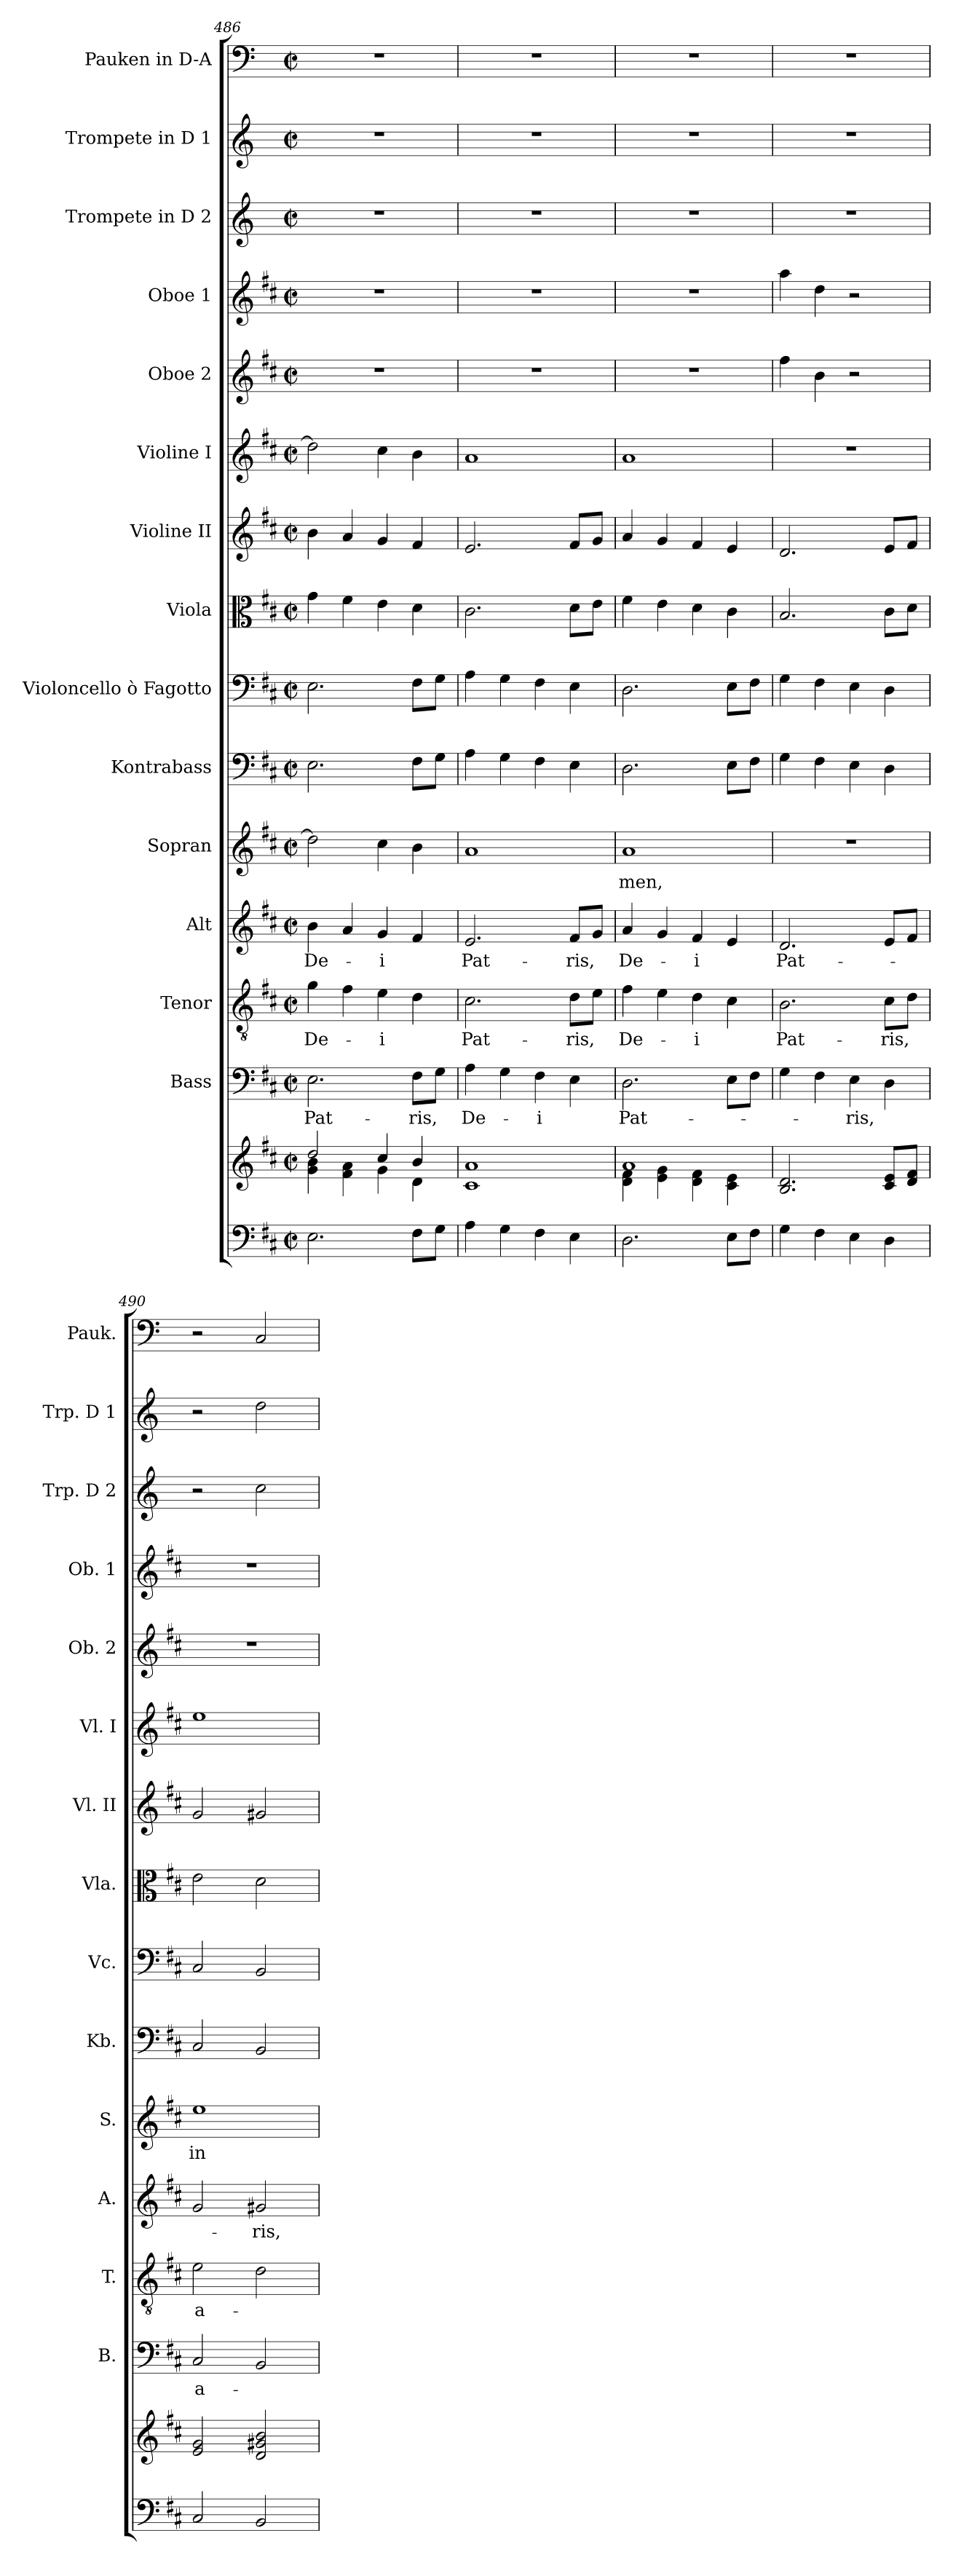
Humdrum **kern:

**kern	**kern	**kern	**text	**kern	**text	**kern	**text	**kern	**text	**kern	**kern	**kern	**kern	**kern	**kern	**kern	**kern	**kern	**kern
*part15	*part15	*part14	*part14	*part13	*part13	*part12	*part12	*part11	*part11	*part10	*part9	*part8	*part7	*part6	*part5	*part4	*part3	*part2	*part1
*staff16	*staff15	*staff14	*staff14	*staff13	*staff13	*staff12	*staff12	*staff11	*staff11	*staff10	*staff9	*staff8	*staff7	*staff6	*staff5	*staff4	*staff3	*staff2	*staff1
*	*	*I"Bass	*	*I"Tenor	*	*I"Alt	*	*I"Sopran	*	*I"Kontrabass	*I"Violoncello ò Fagotto	*I"Viola	*I"Violine II	*I"Violine I	*I"Oboe 2	*I"Oboe 1	*I"Trompete in D 2	*I"Trompete in D 1	*I"Pauken in D-A
*	*	*I'B.	*	*I'T.	*	*I'A.	*	*I'S.	*	*I'Kb.	*I'Vc.	*I'Vla.	*I'Vl. II	*I'Vl. I	*I'Ob. 2	*I'Ob. 1	*I'Trp. D 2	*I'Trp. D 1	*I'Pauk.
*clefF4	*clefG2	*clefF4	*	*clefGv2	*	*clefG2	*	*clefG2	*	*clefF4	*clefF4	*clefC3	*clefG2	*clefG2	*clefG2	*clefG2	*clefG2	*clefG2	*clefF4
*	*	*	*	*	*	*	*	*	*	*ITrd7c12	*	*	*	*	*	*	*ITrd-1c-2	*ITrd-1c-2	*ITrd-1c-2
*k[f#c#]	*k[f#c#]	*k[f#c#]	*	*k[f#c#]	*	*k[f#c#]	*	*k[f#c#]	*	*k[f#c#]	*k[f#c#]	*k[f#c#]	*k[f#c#]	*k[f#c#]	*k[f#c#]	*k[f#c#]	*k[f#c#]	*k[f#c#]	*k[f#c#]
*D:	*D:	*D:	*	*D:	*	*D:	*	*D:	*	*D:	*D:	*D:	*D:	*D:	*D:	*D:	*D:	*D:	*D:
*M2/2	*M2/2	*M2/2	*	*M2/2	*	*M2/2	*	*M2/2	*	*M2/2	*M2/2	*M2/2	*M2/2	*M2/2	*M2/2	*M2/2	*M2/2	*M2/2	*M2/2
*met(c|)	*met(c|)	*met(c|)	*	*met(c|)	*	*met(c|)	*	*met(c|)	*	*met(c|)	*met(c|)	*met(c|)	*met(c|)	*met(c|)	*met(c|)	*met(c|)	*met(c|)	*met(c|)	*met(c|)
=486	=486	=486	=486	=486	=486	=486	=486	=486	=486	=486	=486	=486	=486	=486	=486	=486	=486	=486	=486
*	*^	*	*	*	*	*	*	*	*	*	*	*	*	*	*	*	*	*	*
!	!	!	!	!LO:LY:b	!	!LO:LY:b	!	!LO:LY:b	!	!	!	!	!	!	!	!	!	!	!	!
2.E\	2dd/	4g\ 4b\	2.E\	Pat-	4g\	De-	4b\	De-	2dd\]	.	2.EE\	2.E\	4g\	4b\	2dd\]	1r	1r	1r	1r	1r
.	.	4f#\ 4a\	.	.	4f#\	.	4a/	.	.	.	.	.	4f#\	4a/	.	.	.	.	.	.
!	!	!	!	!	!	!LO:LY:b	!	!LO:LY:b	!	!	!	!	!	!	!	!	!	!	!	!
.	4cc#/	4g\	.	.	4e\	-i	4g/	-i	4cc#\	.	.	.	4e\	4g/	4cc#\	.	.	.	.	.
!	!	!	!	!LO:LY:b	!	!	!	!	!	!	!	!	!	!	!	!	!	!	!	!
8F#\L	4b/	4d\	8F#\L	-ris,	4d\	.	4f#/	.	4b\	.	8FF#\L	8F#\L	4d\	4f#/	4b\	.	.	.	.	.
8G\J	.	.	8G\J	.	.	.	.	.	.	.	8GG\J	8G\J	.	.	.	.	.	.	.	.
*	*v	*v	*	*	*	*	*	*	*	*	*	*	*	*	*	*	*	*	*	*
=487	=487	=487	=487	=487	=487	=487	=487	=487	=487	=487	=487	=487	=487	=487	=487	=487	=487	=487	=487
!	!	!	!LO:LY:b	!	!LO:LY:b	!	!LO:LY:b	!	!	!	!	!	!	!	!	!	!	!	!
4A\	1c# 1a	4A\	De-	2.c#\	Pat-	2.e/	Pat-	1a	.	4AA\	4A\	2.c#\	2.e/	1a	1r	1r	1r	1r	1r
4G\	.	4G\	.	.	.	.	.	.	.	4GG\	4G\	.	.	.	.	.	.	.	.
!	!	!	!LO:LY:b	!	!	!	!	!	!	!	!	!	!	!	!	!	!	!	!
4F#\	.	4F#\	-i	.	.	.	.	.	.	4FF#\	4F#\	.	.	.	.	.	.	.	.
!	!	!	!	!	!LO:LY:b	!	!LO:LY:b	!	!	!	!	!	!	!	!	!	!	!	!
4E\	.	4E\	.	8d\L	-ris,	8f#/L	-ris,	.	.	4EE\	4E\	8d\L	8f#/L	.	.	.	.	.	.
.	.	.	.	8e\J	.	8g/J	.	.	.	.	.	8e\J	8g/J	.	.	.	.	.	.
=488	=488	=488	=488	=488	=488	=488	=488	=488	=488	=488	=488	=488	=488	=488	=488	=488	=488	=488	=488
*	*^	*	*	*	*	*	*	*	*	*	*	*	*	*	*	*	*	*	*
!	!	!	!	!LO:LY:b	!	!LO:LY:b	!	!LO:LY:b	!	!LO:LY:b	!	!	!	!	!	!	!	!	!	!
2.D\	1a	4d\ 4f#\	2.D\	Pat-	4f#\	De-	4a/	De-	1a	-men,	2.DD\	2.D\	4f#\	4a/	1a	1r	1r	1r	1r	1r
.	.	4e\ 4g\	.	.	4e\	.	4g/	.	.	.	.	.	4e\	4g/	.	.	.	.	.	.
!	!	!	!	!	!	!LO:LY:b	!	!LO:LY:b	!	!	!	!	!	!	!	!	!	!	!	!
.	.	4d\ 4f#\	.	.	4d\	-i	4f#/	-i	.	.	.	.	4d\	4f#/	.	.	.	.	.	.
8E\L	.	4c#\ 4e\	8E\L	.	4c#\	.	4e/	.	.	.	8EE\L	8E\L	4c#\	4e/	.	.	.	.	.	.
8F#\J	.	.	8F#\J	.	.	.	.	.	.	.	8FF#\J	8F#\J	.	.	.	.	.	.	.	.
*	*v	*v	*	*	*	*	*	*	*	*	*	*	*	*	*	*	*	*	*	*
=489	=489	=489	=489	=489	=489	=489	=489	=489	=489	=489	=489	=489	=489	=489	=489	=489	=489	=489	=489
!	!	!	!	!	!LO:LY:b	!	!LO:LY:b	!	!	!	!	!	!	!	!	!	!	!	!
4G\	2.B/ 2.d/	4G\	.	2.B\	Pat-	2.d/	Pat-	1r	.	4GG\	4G\	2.B/	2.d/	1r	4ff#\	4aa\	1r	1r	1r
4F#\	.	4F#\	.	.	.	.	.	.	.	4FF#\	4F#\	.	.	.	4b\	4dd\	.	.	.
!	!	!	!LO:LY:b	!	!	!	!	!	!	!	!	!	!	!	!	!	!	!	!
4E\	.	4E\	-ris,	.	.	.	.	.	.	4EE\	4E\	.	.	.	2r	2r	.	.	.
!	!	!	!	!	!LO:LY:b	!	!	!	!	!	!	!	!	!	!	!	!	!	!
4D\	8c#/ 8e/L	4D\	.	8c#\L	-ris,	8e/L	.	.	.	4DD\	4D\	8c#\L	8e/L	.	.	.	.	.	.
.	8d/ 8f#/J	.	.	8d\J	.	8f#/J	.	.	.	.	.	8d\J	8f#/J	.	.	.	.	.	.
=490	=490	=490	=490	=490	=490	=490	=490	=490	=490	=490	=490	=490	=490	=490	=490	=490	=490	=490	=490
!	!	!	!LO:LY:b	!	!LO:LY:b	!	!	!	!LO:LY:b	!	!	!	!	!	!	!	!	!	!
2C#/	2e/ 2g/	2C#/	a-	2e\	a-	2g/	.	1ee	in	2CC#/	2C#/	2e\	2g/	1ee	1r	1r	2r	2r	2r
!	!	!	!	!	!	!	!LO:LY:b	!	!	!	!	!	!	!	!	!	!	!	!
2BB/	2d/ 2g#X/ 2b/	2BB/	.	2d\	.	2g#X/	-ris,	.	.	2BBB/	2BB/	2d\	2g#X/	.	.	.	2dd\	2ee\	2D/
=	=	=	=	=	=	=	=	=	=	=	=	=	=	=	=	=	=	=	=
*-	*-	*-	*-	*-	*-	*-	*-	*-	*-	*-	*-	*-	*-	*-	*-	*-	*-	*-	*-
